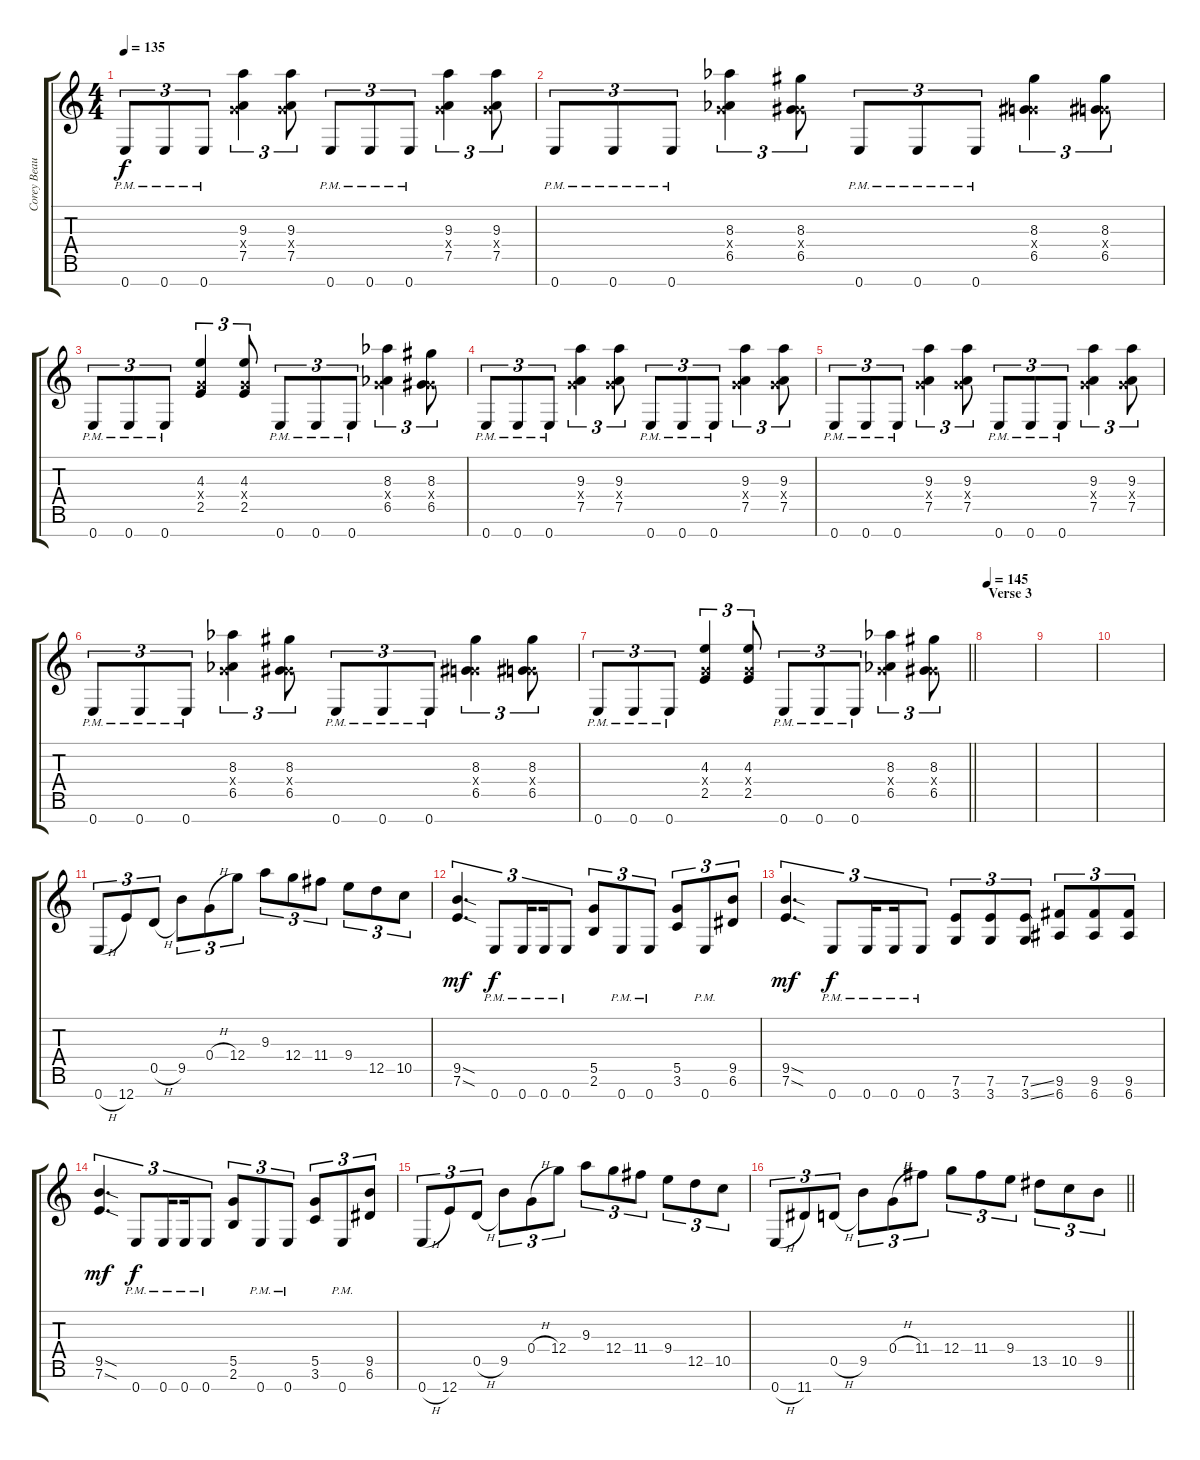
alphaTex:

\track ("Corey Beaulieu" "Corey Beau") {instrument distortionguitar}
\staff {score tabs}
\tuning (A4 E4 C4 G3 D3 A2 E2) {hide}
\ts (4 4)
\tempo 135
\clef g2
\ks c
0.7{pm}.8{tu (3 2) dy f} 0.7{pm}.8{tu (3 2)} 0.7{pm}.8{tu (3 2)} (9.3 0.4{x} 7.5).4{tu (3 2)} (9.3 0.4{x} 7.5).8{tu (3 2)} 0.7{pm}.8{tu (3 2)} 0.7{pm}.8{tu (3 2)} 0.7{pm}.8{tu (3 2)} (9.3 0.4{x} 7.5).4{tu (3 2)} (9.3 0.4{x} 7.5).8{tu (3 2)} |
0.7{pm}.8{tu (3 2)} 0.7{pm}.8{tu (3 2)} 0.7{pm}.8{tu (3 2)} (8.3{acc b} 0.4{x} 6.5{acc b}).4{tu (3 2)} (8.3 0.4{x} 6.5).8{tu (3 2)} 0.7{pm}.8{tu (3 2)} 0.7{pm}.8{tu (3 2)} 0.7{pm}.8{tu (3 2)} (8.3 0.4{x} 6.5).4{tu (3 2)} (8.3 0.4{x} 6.5).8{tu (3 2)} |
0.7{pm}.8{tu (3 2)} 0.7{pm}.8{tu (3 2)} 0.7{pm}.8{tu (3 2)} (4.3 0.4{x} 2.5).4{tu (3 2)} (4.3 0.4{x} 2.5).8{tu (3 2)} 0.7{pm}.8{tu (3 2)} 0.7{pm}.8{tu (3 2)} 0.7{pm}.8{tu (3 2)} (8.3{acc b} 0.4{x} 6.5{acc b}).4{tu (3 2)} (8.3 0.4{x} 6.5).8{tu (3 2)} |
0.7{pm}.8{tu (3 2)} 0.7{pm}.8{tu (3 2)} 0.7{pm}.8{tu (3 2)} (9.3 0.4{x} 7.5).4{tu (3 2)} (9.3 0.4{x} 7.5).8{tu (3 2)} 0.7{pm}.8{tu (3 2)} 0.7{pm}.8{tu (3 2)} 0.7{pm}.8{tu (3 2)} (9.3 0.4{x} 7.5).4{tu (3 2)} (9.3 0.4{x} 7.5).8{tu (3 2)} |
0.7{pm}.8{tu (3 2)} 0.7{pm}.8{tu (3 2)} 0.7{pm}.8{tu (3 2)} (9.3 0.4{x} 7.5).4{tu (3 2)} (9.3 0.4{x} 7.5).8{tu (3 2)} 0.7{pm}.8{tu (3 2)} 0.7{pm}.8{tu (3 2)} 0.7{pm}.8{tu (3 2)} (9.3 0.4{x} 7.5).4{tu (3 2)} (9.3 0.4{x} 7.5).8{tu (3 2)} |
0.7{pm}.8{tu (3 2)} 0.7{pm}.8{tu (3 2)} 0.7{pm}.8{tu (3 2)} (8.3{acc b} 0.4{x} 6.5{acc b}).4{tu (3 2)} (8.3 0.4{x} 6.5).8{tu (3 2)} 0.7{pm}.8{tu (3 2)} 0.7{pm}.8{tu (3 2)} 0.7{pm}.8{tu (3 2)} (8.3 0.4{x} 6.5).4{tu (3 2)} (8.3 0.4{x} 6.5).8{tu (3 2)} |
\barLineRight lightlight
0.7{pm}.8{tu (3 2)} 0.7{pm}.8{tu (3 2)} 0.7{pm}.8{tu (3 2)} (4.3 0.4{x} 2.5).4{tu (3 2)} (4.3 0.4{x} 2.5).8{tu (3 2)} 0.7{pm}.8{tu (3 2)} 0.7{pm}.8{tu (3 2)} 0.7{pm}.8{tu (3 2)} (8.3{acc b} 0.4{x} 6.5{acc b}).4{tu (3 2)} (8.3 0.4{x} 6.5).8{tu (3 2)} |
\section ("" "Verse 3")
\tempo 145
|
|
|
0.7{h}.8{tu (3 2)} 12.7.8{tu (3 2)} 0.5{h}.8{tu (3 2)} 9.5.8{tu (3 2)} 0.4{h}.8{tu (3 2)} 12.4.8{tu (3 2)} 9.3.8{tu (3 2)} 12.4.8{tu (3 2)} 11.4.8{tu (3 2)} 9.4.8{tu (3 2)} 12.5.8{tu (3 2)} 10.5.8{tu (3 2)} |
(9.5{sod} 7.6{sod}).4{d tu (3 2) dy mf} 0.7{pm}.8{tu (3 2) dy f} 0.7{pm}.16{tu (3 2) beam splitsecondary} 0.7{pm}.16{tu (3 2)} 0.7{pm}.8{tu (3 2)} (5.5 2.6).8{tu (3 2)} 0.7{pm}.8{tu (3 2)} 0.7{pm}.8{tu (3 2)} (5.5 3.6).8{tu (3 2)} 0.7{pm}.8{tu (3 2)} (9.5 6.6).8{tu (3 2)} |
(9.5{sod} 7.6{sod}).4{d tu (3 2) dy mf} 0.7{pm}.8{tu (3 2) dy f} 0.7{pm}.16{tu (3 2) beam splitsecondary} 0.7{pm}.16{tu (3 2)} 0.7{pm}.8{tu (3 2)} (7.6 3.7).8{tu (3 2)} (7.6 3.7).8{tu (3 2)} (7.6{ss} 3.7{ss}).8{tu (3 2)} (9.6 6.7).8{tu (3 2)} (9.6 6.7).8{tu (3 2)} (9.6 6.7).8{tu (3 2)} |
(9.5{sod} 7.6{sod}).4{d tu (3 2) dy mf} 0.7{pm}.8{tu (3 2) dy f} 0.7{pm}.16{tu (3 2) beam splitsecondary} 0.7{pm}.16{tu (3 2)} 0.7{pm}.8{tu (3 2)} (5.5 2.6).8{tu (3 2)} 0.7{pm}.8{tu (3 2)} 0.7{pm}.8{tu (3 2)} (5.5 3.6).8{tu (3 2)} 0.7{pm}.8{tu (3 2)} (9.5 6.6).8{tu (3 2)} |
0.7{h}.8{tu (3 2)} 12.7.8{tu (3 2)} 0.5{h}.8{tu (3 2)} 9.5.8{tu (3 2)} 0.4{h}.8{tu (3 2)} 12.4.8{tu (3 2)} 9.3.8{tu (3 2)} 12.4.8{tu (3 2)} 11.4.8{tu (3 2)} 9.4.8{tu (3 2)} 12.5.8{tu (3 2)} 10.5.8{tu (3 2)} |
\barLineRight lightlight
0.7{h}.8{tu (3 2)} 11.7.8{tu (3 2)} 0.5{h}.8{tu (3 2)} 9.5.8{tu (3 2)} 0.4{h}.8{tu (3 2)} 11.4.8{tu (3 2)} 12.4.8{tu (3 2)} 11.4.8{tu (3 2)} 9.4.8{tu (3 2)} 13.5.8{tu (3 2)} 10.5.8{tu (3 2)} 9.5.8{tu (3 2)}
